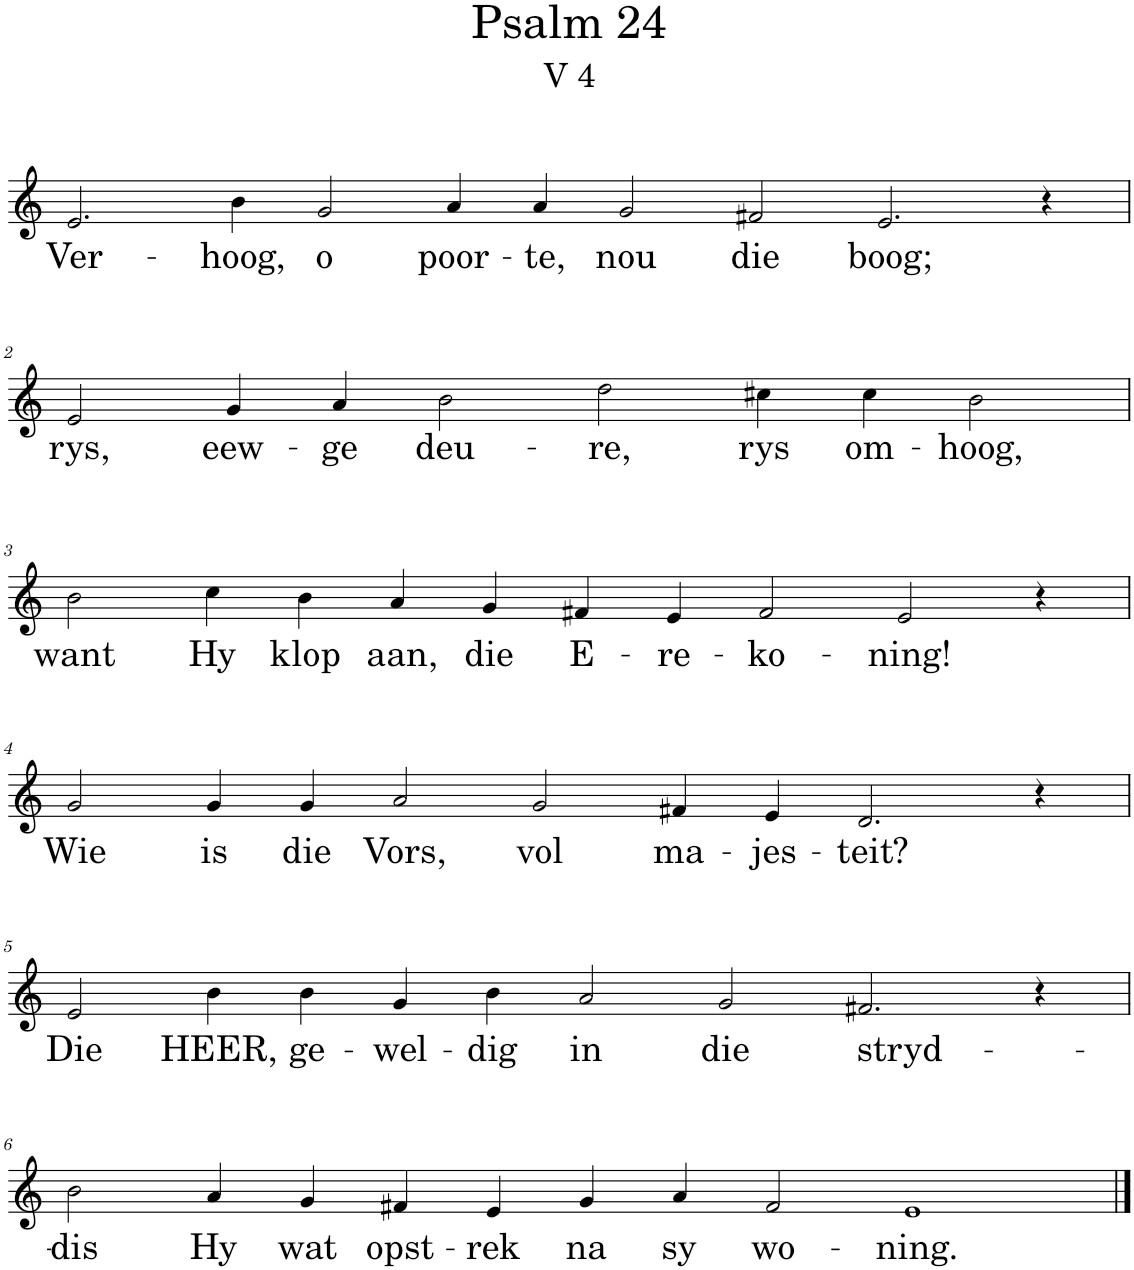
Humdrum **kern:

**kern	**text
*part1	*part1
*staff1	*staff1
*I"Pipe Organ	*
*I'Org.	*
*clefG2	*
*k[]	*
*M16/4	*
=1	=1
!	!LO:LY:b
2.e/	Ver-
!	!LO:LY:b
4b\	-hoog,
!	!LO:LY:b
2g/	o
!	!LO:LY:b
4a/	poor-
!	!LO:LY:b
4a/	-te,
!	!LO:LY:b
2g/	nou
!	!LO:LY:b
2f#X/	die
!	!LO:LY:b
2.e/	boog;
4r	.
!!LO:LB:g=z
=2	=2
*M12/4	*
!	!LO:LY:b
2e/	rys,
!	!LO:LY:b
4g/	eew-
!	!LO:LY:b
4a/	-ge
!	!LO:LY:b
2b\	deu-
!	!LO:LY:b
2dd\	-re,
!	!LO:LY:b
4cc#X\	rys
!	!LO:LY:b
4cc#\	om-
!	!LO:LY:b
2b\	-hoog,
!!LO:LB:g=z
=3	=3
*M14/4	*
!	!LO:LY:b
2b\	want
!	!LO:LY:b
4cc\	Hy
!	!LO:LY:b
4b\	klop
!	!LO:LY:b
4a/	aan,
!	!LO:LY:b
4g/	die
!	!LO:LY:b
4f#X/	E-
!	!LO:LY:b
4e/	-re-
!	!LO:LY:b
2f#/	-ko-
!	!LO:LY:b
2e/	-ning!
4r	.
!!LO:LB:g=z
=4	=4
!	!LO:LY:b
2g/	Wie
!	!LO:LY:b
4g/	is
!	!LO:LY:b
4g/	die
!	!LO:LY:b
2a/	Vors,
!	!LO:LY:b
2g/	vol
!	!LO:LY:b
4f#X/	ma-
!	!LO:LY:b
4e/	-jes-
!	!LO:LY:b
2.d/	-teit?
4r	.
!!LO:LB:g=z
=5	=5
!	!LO:LY:b
2e/	Die
!	!LO:LY:b
4b\	HEER,
!	!LO:LY:b
4b\	ge-
!	!LO:LY:b
4g/	-wel-
!	!LO:LY:b
4b\	-dig
!	!LO:LY:b
2a/	in
!	!LO:LY:b
2g/	die
!	!LO:LY:b
2.f#X/	stryd-
4r	.
!!LO:LB:g=z
=6	=6
!	!LO:LY:b
2b\	-dis
!	!LO:LY:b
4a/	Hy
!	!LO:LY:b
4g/	wat
!	!LO:LY:b
4f#X/	opst-
!	!LO:LY:b
4e/	-rek
!	!LO:LY:b
4g/	na
!	!LO:LY:b
4a/	sy
!	!LO:LY:b
2f#/	wo-
!	!LO:LY:b
1e	-ning.
==	==
*-	*-
